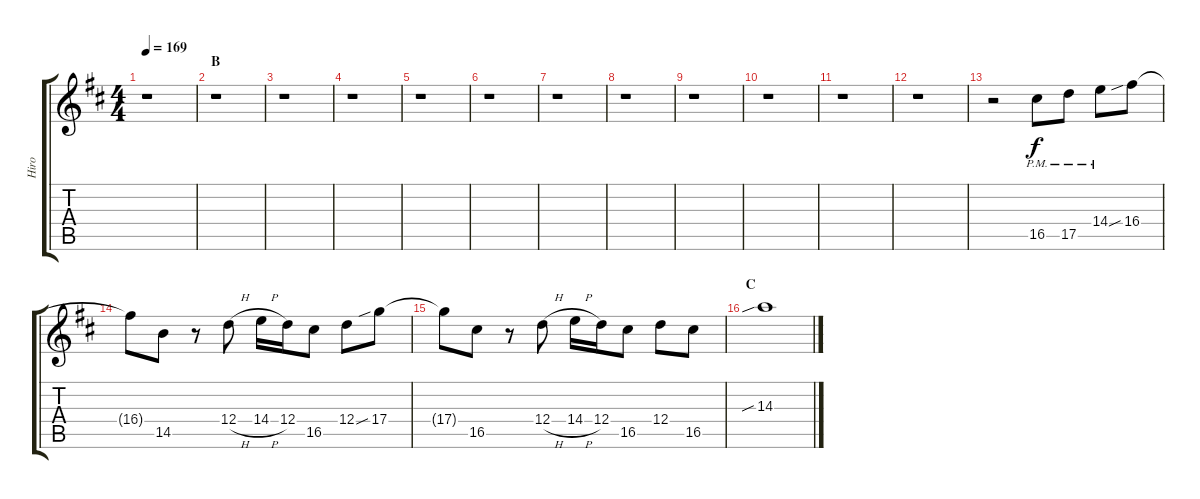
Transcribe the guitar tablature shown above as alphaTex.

\track ("Hiro" "Hiro") {instrument distortionguitar}
\staff {score tabs}
\tuning (E4 B3 G3 D3 A2 E2) {hide}
\ts (4 4)
\tempo 169
\clef g2
\ks d
r.1{dy f} |
\section ("" "B")
r.1 |
r.1 |
r.1 |
r.1 |
r.1 |
r.1 |
r.1 |
r.1 |
r.1 |
r.1 |
r.1 |
r.2 16.5{pm}.8 17.5{pm}.8 14.4{pm}.8 16.4{sib}.8 |
16.4{t}.8 14.5.8 r.8 12.4{h}.8 14.4{h}.16 12.4.16 16.5.8 12.4.8 17.4{sib}.8 |
17.4{t}.8 16.5.8 r.8 12.4{h}.8 14.4{h}.16 12.4.16 16.5.8 12.4.8 16.5.8 |
\section ("" "C")
14.3{sib}.1
